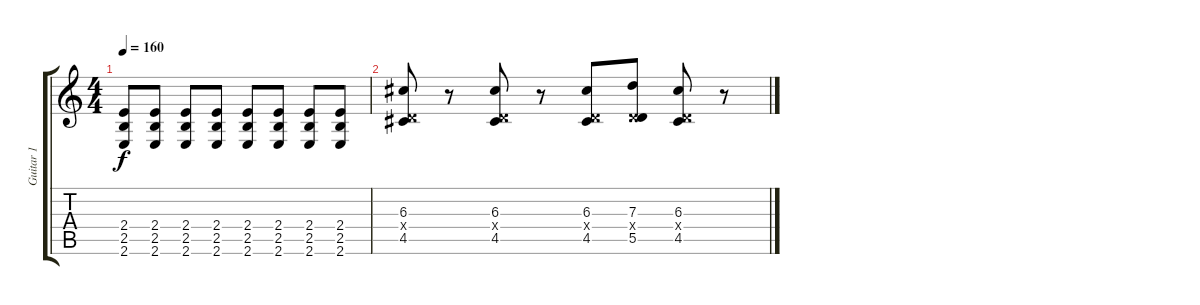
\track ("Guitar 1" "Guitar 1") {instrument distortionguitar}
\staff {score tabs}
\tuning (E4 B3 G3 D3 A2 D2) {hide}
\ts (4 4)
\tempo 160
\clef g2
\ks c
(2.4 2.5 2.6).8{dy f} (2.4 2.5 2.6).8 (2.4 2.5 2.6).8 (2.4 2.5 2.6).8 (2.4 2.5 2.6).8 (2.4 2.5 2.6).8 (2.4 2.5 2.6).8 (2.4 2.5 2.6).8 |
(6.3 0.4{x} 4.5).8 r.8 (6.3 0.4{x} 4.5).8 r.8 (6.3 0.4{x} 4.5).8 (7.3 0.4{x} 5.5).8 (6.3 0.4{x} 4.5).8 r.8
